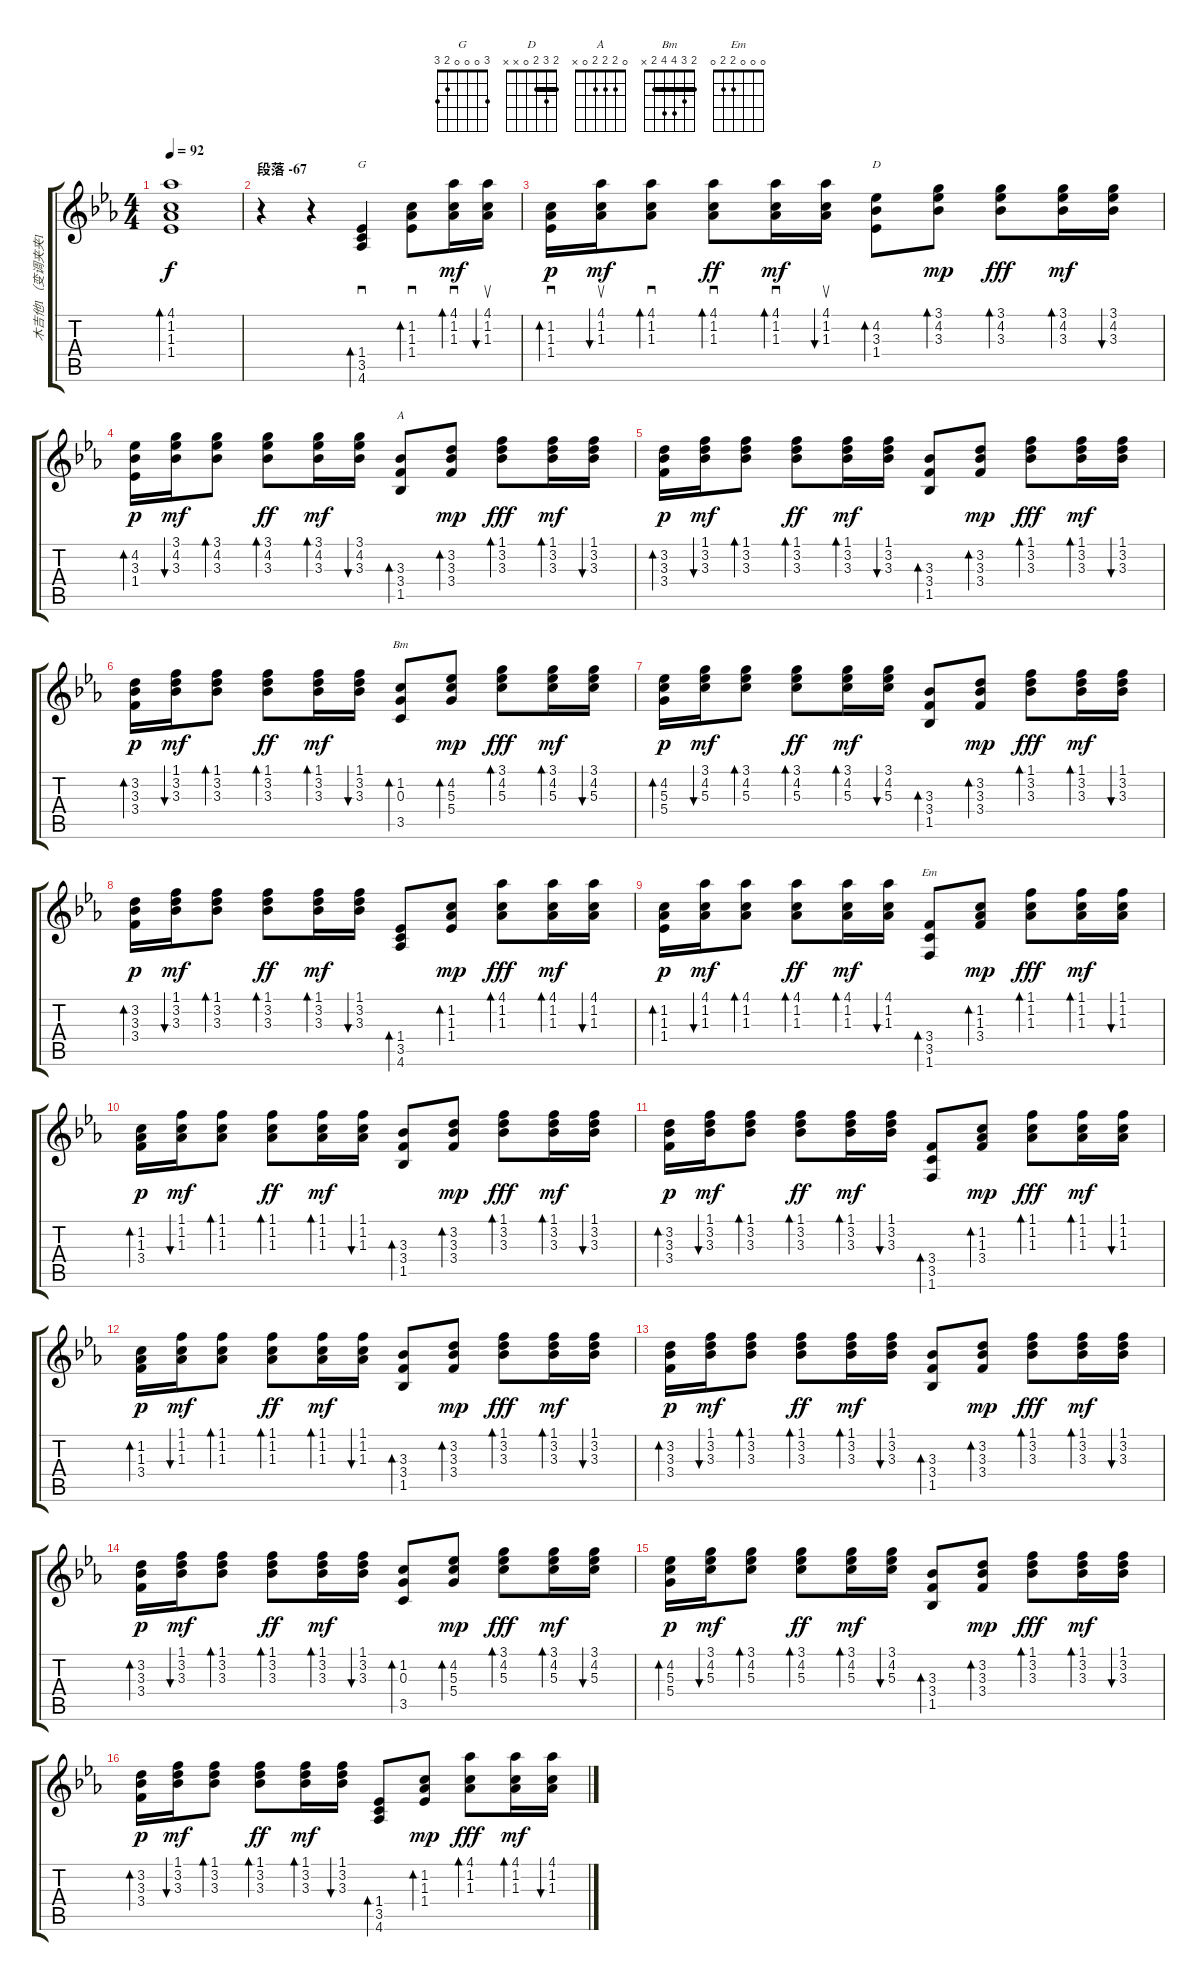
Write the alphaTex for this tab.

\track ("木吉他1（变调夹夹1品）" "木吉他1（变调夹夹1") {instrument acousticguitarsteel}
\staff {score tabs}
\tuning (E4 B3 G3 D3 A2 E2) {hide}
\chord ("G" 3 0 0 0 2 3)
\chord ("D" 2 3 2 0 x x) {barre 2}
\chord ("A" 0 2 2 2 0 x)
\chord ("Bm" 2 3 4 4 2 x) {barre 2}
\chord ("Em" 0 0 0 2 2 0)
\ts (4 4)
\tempo 92
\clef g2
\ks eb
(4.1 1.2 1.3 1.4).1{bd 30 dy f} |
\section ("" "段落 -67")
r.4 r.4 (1.4 3.5 4.6).4{sd bd 120 ch "G"} (1.2 1.3 1.4).8{sd bd 30} (4.1 1.2 1.3).16{sd bd 30 dy mf} (4.1 1.2 1.3).16{su bu 30} |
(1.2 1.3 1.4).16{sd bd 30 dy p} (4.1 1.2 1.3).16{su bu 30 dy mf} (4.1 1.2 1.3).8{sd bd 30} (4.1 1.2 1.3).8{sd bd 30 dy ff} (4.1 1.2 1.3).16{sd bd 30 dy mf} (4.1 1.2 1.3).16{su bu 60} (4.2 3.3 1.4).8{bd 30 ch "D"} (3.1 4.2 3.3).8{bd 30 dy mp} (3.1 4.2 3.3).8{bd 30 dy fff} (3.1 4.2 3.3).16{bd 30 dy mf} (3.1 4.2 3.3).16{bu 30} |
(4.2 3.3 1.4).16{bd 30 dy p} (3.1 4.2 3.3).16{bu 30 dy mf} (3.1 4.2 3.3).8{bd 30} (3.1 4.2 3.3).8{bd 30 dy ff} (3.1 4.2 3.3).16{bd 30 dy mf} (3.1 4.2 3.3).16{bu 30} (3.3 3.4 1.5).8{bd 30 ch "A"} (3.2 3.3 3.4).8{bd 30 dy mp} (1.1 3.2 3.3).8{bd 30 dy fff} (1.1 3.2 3.3).16{bd 30 dy mf} (1.1 3.2 3.3).16{bu 30} |
(3.2 3.3 3.4).16{bd 30 dy p} (1.1 3.2 3.3).16{bu 30 dy mf} (1.1 3.2 3.3).8{bd 30} (1.1 3.2 3.3).8{bd 30 dy ff} (1.1 3.2 3.3).16{bd 30 dy mf} (1.1 3.2 3.3).16{bu 30} (3.3 3.4 1.5).8{bd 30} (3.2 3.3 3.4).8{bd 30 dy mp} (1.1 3.2 3.3).8{bd 30 dy fff} (1.1 3.2 3.3).16{bd 30 dy mf} (1.1 3.2 3.3).16{bu 30} |
(3.2 3.3 3.4).16{bd 30 dy p} (1.1 3.2 3.3).16{bu 30 dy mf} (1.1 3.2 3.3).8{bd 30} (1.1 3.2 3.3).8{bd 30 dy ff} (1.1 3.2 3.3).16{bd 30 dy mf} (1.1 3.2 3.3).16{bu 30} (1.2 0.3 3.5).8{bd 30 ch "Bm"} (4.2 5.3 5.4).8{bd 30 dy mp} (3.1 4.2 5.3).8{bd 30 dy fff} (3.1 4.2 5.3).16{bd 30 dy mf} (3.1 4.2 5.3).16{bu 30} |
(4.2 5.3 5.4).16{bd 30 dy p} (3.1 4.2 5.3).16{bu 30 dy mf} (3.1 4.2 5.3).8{bd 30} (3.1 4.2 5.3).8{bd 30 dy ff} (3.1 4.2 5.3).16{bd 30 dy mf} (3.1 4.2 5.3).16{bu 30} (3.3 3.4 1.5).8{bd 30} (3.2 3.3 3.4).8{bd 30 dy mp} (1.1 3.2 3.3).8{bd 30 dy fff} (1.1 3.2 3.3).16{bd 30 dy mf} (1.1 3.2 3.3).16{bu 30} |
(3.2 3.3 3.4).16{bd 30 dy p} (1.1 3.2 3.3).16{bu 30 dy mf} (1.1 3.2 3.3).8{bd 30} (1.1 3.2 3.3).8{bd 30 dy ff} (1.1 3.2 3.3).16{bd 30 dy mf} (1.1 3.2 3.3).16{bu 30} (1.4 3.5 4.6).8{bd 120} (1.2 1.3 1.4).8{bd 30 dy mp} (4.1 1.2 1.3).8{bd 30 dy fff} (4.1 1.2 1.3).16{bd 30 dy mf} (4.1 1.2 1.3).16{bu 30} |
(1.2 1.3 1.4).16{bd 30 dy p} (4.1 1.2 1.3).16{bu 30 dy mf} (4.1 1.2 1.3).8{bd 30} (4.1 1.2 1.3).8{bd 30 dy ff} (4.1 1.2 1.3).16{bd 30 dy mf} (4.1 1.2 1.3).16{bu 30} (3.4 3.5 1.6).8{bd 30 ch "Em"} (1.2 1.3 3.4).8{bd 30 dy mp} (1.1 1.2 1.3).8{bd 30 dy fff} (1.1 1.2 1.3).16{bd 30 dy mf} (1.1 1.2 1.3).16{bu 30} |
(1.2 1.3 3.4).16{bd 30 dy p} (1.1 1.2 1.3).16{bu 30 dy mf} (1.1 1.2 1.3).8{bd 30} (1.1 1.2 1.3).8{bd 30 dy ff} (1.1 1.2 1.3).16{bd 30 dy mf} (1.1 1.2 1.3).16{bu 30} (3.3 3.4 1.5).8{bd 30} (3.2 3.3 3.4).8{bd 30 dy mp} (1.1 3.2 3.3).8{bd 30 dy fff} (1.1 3.2 3.3).16{bd 30 dy mf} (1.1 3.2 3.3).16{bu 30} |
(3.2 3.3 3.4).16{bd 30 dy p} (1.1 3.2 3.3).16{bu 30 dy mf} (1.1 3.2 3.3).8{bd 30} (1.1 3.2 3.3).8{bd 30 dy ff} (1.1 3.2 3.3).16{bd 30 dy mf} (1.1 3.2 3.3).16{bu 30} (3.4 3.5 1.6).8{bd 30} (1.2 1.3 3.4).8{bd 30 dy mp} (1.1 1.2 1.3).8{bd 30 dy fff} (1.1 1.2 1.3).16{bd 30 dy mf} (1.1 1.2 1.3).16{bu 30} |
(1.2 1.3 3.4).16{bd 30 dy p} (1.1 1.2 1.3).16{bu 30 dy mf} (1.1 1.2 1.3).8{bd 30} (1.1 1.2 1.3).8{bd 30 dy ff} (1.1 1.2 1.3).16{bd 30 dy mf} (1.1 1.2 1.3).16{bu 30} (3.3 3.4 1.5).8{bd 30} (3.2 3.3 3.4).8{bd 30 dy mp} (1.1 3.2 3.3).8{bd 30 dy fff} (1.1 3.2 3.3).16{bd 30 dy mf} (1.1 3.2 3.3).16{bu 30} |
(3.2 3.3 3.4).16{bd 30 dy p} (1.1 3.2 3.3).16{bu 30 dy mf} (1.1 3.2 3.3).8{bd 30} (1.1 3.2 3.3).8{bd 30 dy ff} (1.1 3.2 3.3).16{bd 30 dy mf} (1.1 3.2 3.3).16{bu 30} (3.3 3.4 1.5).8{bd 30} (3.2 3.3 3.4).8{bd 30 dy mp} (1.1 3.2 3.3).8{bd 30 dy fff} (1.1 3.2 3.3).16{bd 30 dy mf} (1.1 3.2 3.3).16{bu 30} |
(3.2 3.3 3.4).16{bd 30 dy p} (1.1 3.2 3.3).16{bu 30 dy mf} (1.1 3.2 3.3).8{bd 30} (1.1 3.2 3.3).8{bd 30 dy ff} (1.1 3.2 3.3).16{bd 30 dy mf} (1.1 3.2 3.3).16{bu 30} (1.2 0.3 3.5).8{bd 30} (4.2 5.3 5.4).8{bd 30 dy mp} (3.1 4.2 5.3).8{bd 30 dy fff} (3.1 4.2 5.3).16{bd 30 dy mf} (3.1 4.2 5.3).16{bu 30} |
(4.2 5.3 5.4).16{bd 30 dy p} (3.1 4.2 5.3).16{bu 30 dy mf} (3.1 4.2 5.3).8{bd 30} (3.1 4.2 5.3).8{bd 30 dy ff} (3.1 4.2 5.3).16{bd 30 dy mf} (3.1 4.2 5.3).16{bu 30} (3.3 3.4 1.5).8{bd 30} (3.2 3.3 3.4).8{bd 30 dy mp} (1.1 3.2 3.3).8{bd 30 dy fff} (1.1 3.2 3.3).16{bd 30 dy mf} (1.1 3.2 3.3).16{bu 30} |
(3.2 3.3 3.4).16{bd 30 dy p} (1.1 3.2 3.3).16{bu 30 dy mf} (1.1 3.2 3.3).8{bd 30} (1.1 3.2 3.3).8{bd 30 dy ff} (1.1 3.2 3.3).16{bd 30 dy mf} (1.1 3.2 3.3).16{bu 30} (1.4 3.5 4.6).8{bd 120} (1.2 1.3 1.4).8{bd 30 dy mp} (4.1 1.2 1.3).8{bd 30 dy fff} (4.1 1.2 1.3).16{bd 30 dy mf} (4.1 1.2 1.3).16{bu 30}
